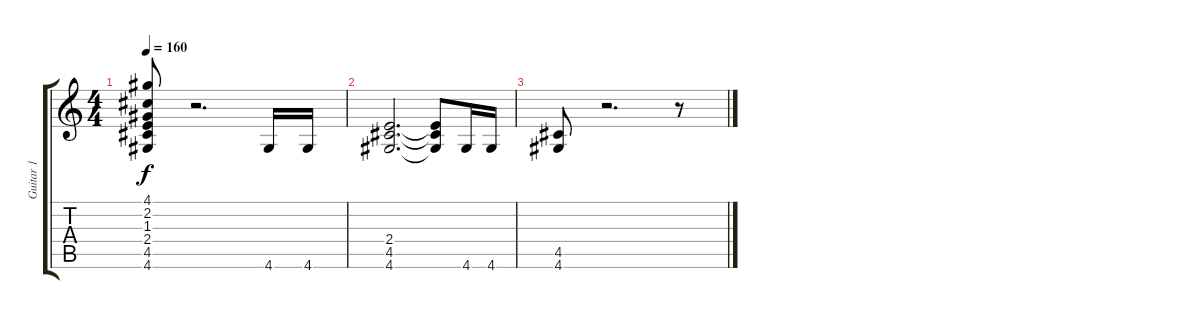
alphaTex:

\track ("Guitar 1" "Guitar 1") {instrument distortionguitar}
\staff {score tabs}
\tuning (E4 B3 G3 D3 A2 E2) {hide}
\ts (4 4)
\tempo 160
\clef g2
\ks c
(4.1 2.2 1.3 2.4 4.5 4.6).8{dy f} r.2{d} 4.6.16 4.6.16 |
(2.4 4.5 4.6).2{d} (2.4{t} 4.5{t} 4.6{t}).8 4.6.16 4.6.16 |
(4.5 4.6).8 r.2{d} r.8
